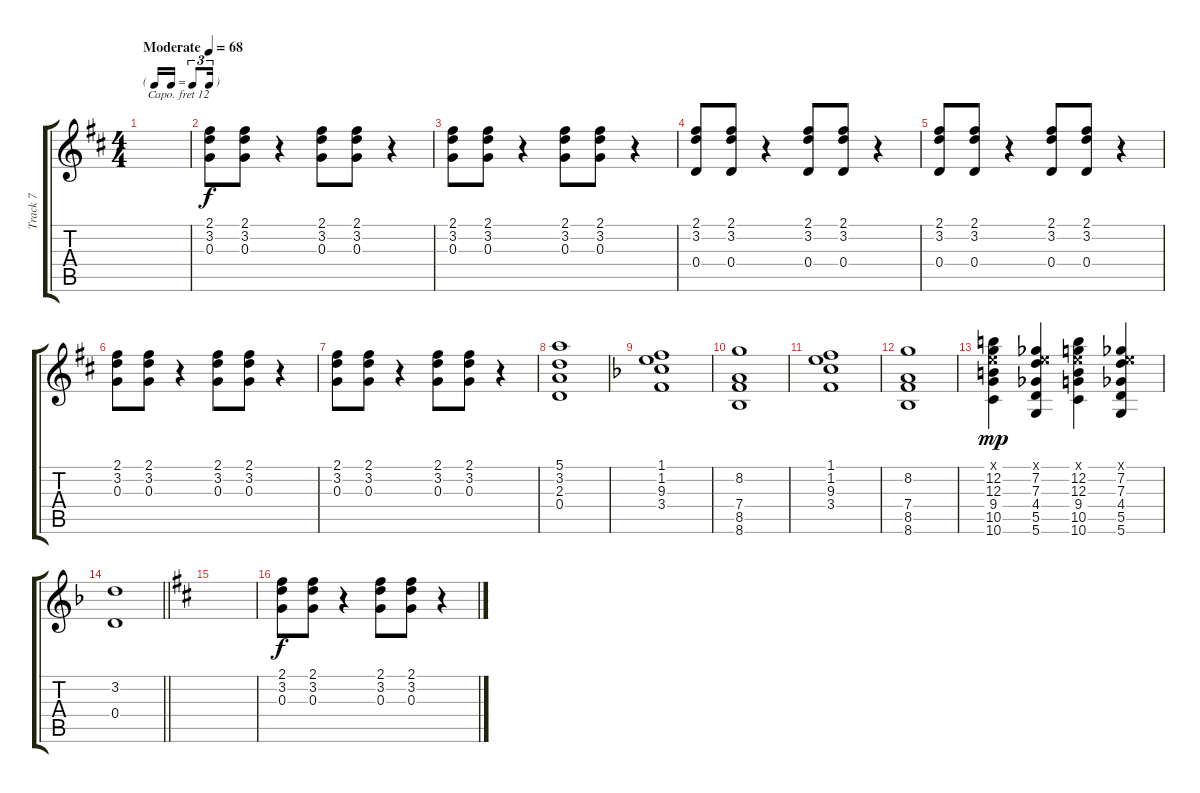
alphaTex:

\track ("Track 7" "Track 7") {instrument rockorgan}
\staff {score tabs}
\capo 12
\tuning (E4 B3 G3 D3 A2 D2) {hide}
\ts (4 4)
\tf triplet16th
\tempo (68 "Moderate")
\clef g2
\ks d
|
(2.1 3.2 0.3).8 (2.1 3.2 0.3).8 r.4 (2.1 3.2 0.3).8 (2.1 3.2 0.3).8 r.4 |
(2.1 3.2 0.3).8 (2.1 3.2 0.3).8 r.4 (2.1 3.2 0.3).8 (2.1 3.2 0.3).8 r.4 |
(2.1 3.2 0.4).8 (2.1 3.2 0.4).8 r.4 (2.1 3.2 0.4).8 (2.1 3.2 0.4).8 r.4 |
(2.1 3.2 0.4).8 (2.1 3.2 0.4).8 r.4 (2.1 3.2 0.4).8 (2.1 3.2 0.4).8 r.4 |
(2.1 3.2 0.3).8 (2.1 3.2 0.3).8 r.4 (2.1 3.2 0.3).8 (2.1 3.2 0.3).8 r.4 |
(2.1 3.2 0.3).8 (2.1 3.2 0.3).8 r.4 (2.1 3.2 0.3).8 (2.1 3.2 0.3).8 r.4 |
(5.1 3.2 2.3 0.4).1 |
\ks f
(1.1 1.2 9.3 3.4).1 |
(8.2 7.4 8.5 8.6).1 |
(1.1 1.2 9.3 3.4).1 |
(8.2 7.4 8.5 8.6).1 |
(0.1{x} 12.2 12.3 9.4 10.5 10.6).4{dy mp} (0.1{x} 7.2 7.3 4.4 5.5 5.6).4 (0.1{x} 12.2 12.3 9.4 10.5 10.6).4 (0.1{x} 7.2 7.3 4.4 5.5 5.6).4 |
\barLineRight lightlight
(3.2 0.4).1 |
\ks d
|
(2.1 3.2 0.3).8{dy f} (2.1 3.2 0.3).8 r.4 (2.1 3.2 0.3).8 (2.1 3.2 0.3).8 r.4
